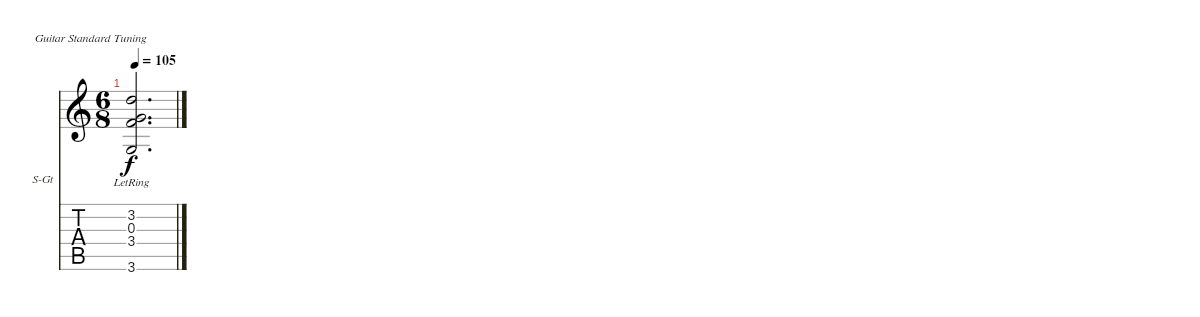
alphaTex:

\defaultSystemsLayout 4
\bracketExtendMode nobrackets
\firstSystemTrackNameOrientation horizontal
\otherSystemsTrackNameOrientation horizontal
\track ("Steel Guitar" "S-Gt") {instrument acousticguitarsteel}
\staff {score tabs}
\tuning (E4 B3 G3 D3 A2 E2)
\ts (6 8)
\tempo 105
\clef g2
\ks c
(3.4{lr} 3.2{lr} 0.3{lr} 3.6{lr}).2{d dy f}
